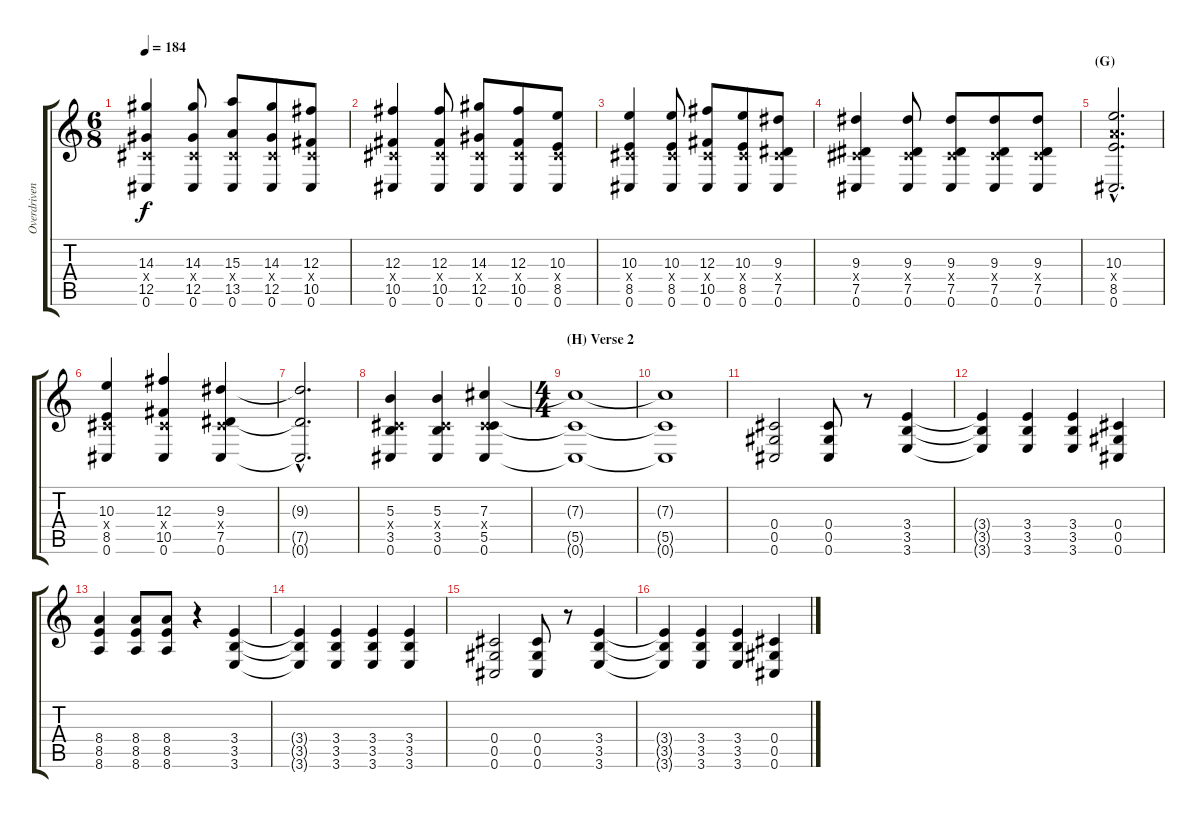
\track ("Overdriven Guitar" "Overdriven") {instrument overdrivenguitar}
\staff {score tabs}
\tuning (Eb4 Bb3 Gb3 Db3 Ab2 Db2) {hide}
\ts (6 8)
\tempo 184
\clef g2
\ks c
(14.3 0.4{x} 12.5 0.6).4{dy f} (14.3 0.4{x} 12.5 0.6).8 (15.3 0.4{x} 13.5 0.6).8 (14.3 0.4{x} 12.5 0.6).8 (12.3 0.4{x} 10.5 0.6).8 |
(12.3 0.4{x} 10.5 0.6).4 (12.3 0.4{x} 10.5 0.6).8 (14.3 0.4{x} 12.5 0.6).8 (12.3 0.4{x} 10.5 0.6).8 (10.3 0.4{x} 8.5 0.6).8 |
(10.3 0.4{x} 8.5 0.6).4 (10.3 0.4{x} 8.5 0.6).8 (12.3 0.4{x} 10.5 0.6).8 (10.3 0.4{x} 8.5 0.6).8 (9.3 0.4{x} 7.5 0.6).8 |
(9.3 0.4{x} 7.5 0.6).4 (9.3 0.4{x} 7.5 0.6).8 (9.3 0.4{x} 7.5 0.6).8 (9.3 0.4{x} 7.5 0.6).8 (9.3 0.4{x} 7.5 0.6).8 |
\section ("" "(G)")
(10.3{hac} 8.4{hac x} 8.5{hac} 0.6{hac}).2{d} |
(10.3 0.4{x} 8.5 0.6).4 (12.3 0.4{x} 10.5 0.6).4 (9.3 0.4{x} 7.5 0.6).4 |
(9.3{hac t} 7.5{hac t} 0.6{hac t}).2{d} |
(5.3 0.4{x} 3.5 0.6).4 (5.3 0.4{x} 3.5 0.6).4 (7.3 0.4{x} 5.5 0.6).4 |
\ts (4 4)
\section ("" "(H) Verse 2")
(7.3{t} 5.5{t} 0.6{t}).1 |
(7.3{t} 5.5{t} 0.6{t}).1 |
(0.4 0.5 0.6).2 (0.4 0.5 0.6).8 r.8 (3.4 3.5 3.6).4 |
(3.4{t} 3.5{t} 3.6{t}).4 (3.4 3.5 3.6).4 (3.4 3.5 3.6).4 (0.4 0.5 0.6).4 |
(8.4 8.5 8.6).4 (8.4 8.5 8.6).8 (8.4 8.5 8.6).8 r.4 (3.4 3.5 3.6).4 |
(3.4{t} 3.5{t} 3.6{t}).4 (3.4 3.5 3.6).4 (3.4 3.5 3.6).4 (3.4 3.5 3.6).4 |
(0.4 0.5 0.6).2 (0.4 0.5 0.6).8 r.8 (3.4 3.5 3.6).4 |
(3.4{t} 3.5{t} 3.6{t}).4 (3.4 3.5 3.6).4 (3.4 3.5 3.6).4 (0.4 0.5 0.6).4
